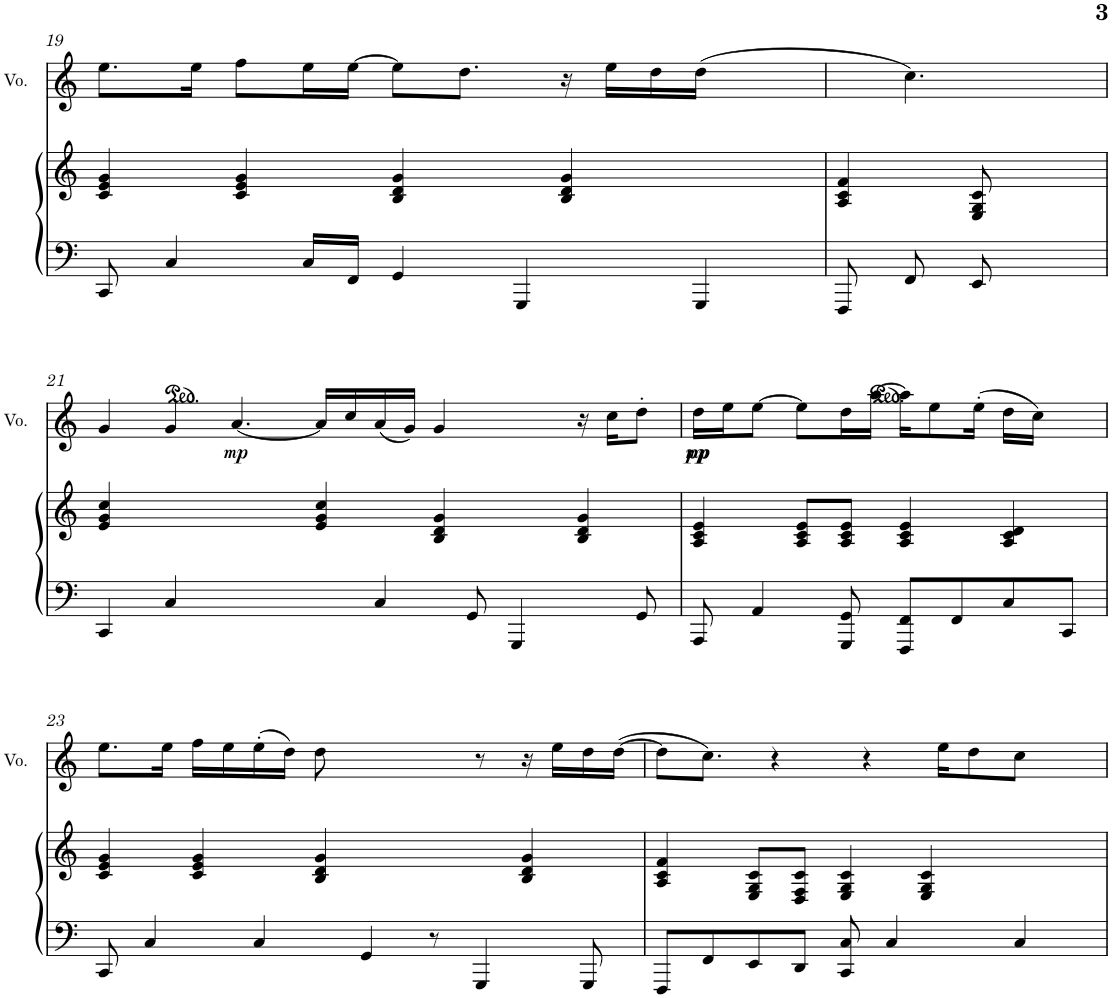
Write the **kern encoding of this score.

**kern	**kern	**kern	**dynam
*part2	*part2	*part1	*part1
*staff3	*staff2	*staff1	*staff1
*I"Piano	*	*I"Voice	*
*I'Pno	*	*I'Vo.	*
!!LO:PB:g=z
*clefF4	*clefG2	*clefG2	*
*k[]	*k[]	*k[]	*
*M4/4	*M4/4	*M4/4	*
=19	=19	=19	=19
8CC/	4c/ 4e/ 4g/	8.ee\L	.
4C/	.	.	.
.	.	16ee\Jk	.
.	4c/ 4e/ 4g/	8ff\L	.
16C/LL	.	16ee\L	.
16FF/JJ	.	[>16ee\JJ	.
4GG/	4B/ 4d/ 4g/	8ee\L]	.
.	.	8.dd\J	.
4GGG/	16ryy	.	.
.	[8.B/ [8.d/ [8.g/	16r	.
.	.	16ee\LL	.
.	.	16dd\	.
4GGG/	16ryy	(>16dd\JJ	.
.	8.ryy	8.ryy	.
=20	=20	=20	=20
8FFF/	4A/ 4c/ 4f/	8ryy	.
8FF/	.	4.cc\)	.
8EE/	16B/] 16d/] 16g/]	.	.
.	8E/ 8G/ 8c/	.	.
8ryy	.	.	.
.	8ryy	.	.
16ryy	.	16ryy	.
!!LO:LB:g=z
=21	=21	=21	=21
4CC/	4e/ 4g/ 4cc/	4g/	.
4C/	2ryy	4g/	.
!	!	!	!LO:DY:b
2ryy	.	[<4.a/	mp
.	8ryy	.	.
.	[8e/ [8g/ [8cc/	16a/LL]	.
.	.	16cc/	.
4C/	8ryy	(<16a/	.
.	.	16g/JJ)	.
.	4B/ 4d/ 4g/	4g/	.
8GG/	.	.	.
4GGG/	4ryy	4ryy	.
8ryy	4B/ 4d/ 4g/	16r	.
.	.	16cc\KL	.
8GG/	.	8dd'\J	.
=22	=22	=22	=22
!	!	!	!LO:DY:b
!	!	!	!LO:DY:n=1:b
8AAA/	4A/ 4c/ 4e/	16dd\LL	mp pp
.	.	16ee\J	.
4AA/	.	[>8ee\J	.
.	8e/] 8g/] 8cc/]	8ee\L]	.
8GGG/ 8GG/	8A/ 8c/ 8e/L	16dd\L	.
.	.	[>16aa\JJ	.
8FFF/ 8FF/L	8A/ 8c/ 8e/J	16aa\KL]	.
.	.	8ee\	.
8FF/	4A/ 4c/ 4e/	.	.
.	.	(>16ee'\Jk	.
8C/	.	16dd\LL	.
.	.	16cc\JJ)	.
8CC/J	4A/ 4c/ 4d/	8ryy	.
8ryy	.	8ryy	.
!!LO:LB:g=z
=23	=23	=23	=23
8CC/	4c/ 4e/ 4g/	8.ee\L	.
4C/	.	.	.
.	.	16ee\Jk	.
.	4c/ 4e/ 4g/	16ff\LL	.
.	.	16ee\	.
4C/	.	(>16ee'\	.
.	.	16dd\JJ)	.
.	4B/ 4d/ 4g/	8dd\	.
4GG/	.	4.ryy	.
.	4ryy	.	.
8r	.	.	.
4GGG/	8ryy	8r	.
.	4B/ 4d/ 4g/	16r	.
.	.	16ee\LL	.
8GGG/	.	16dd\	.
.	.	(>[>16dd\JJ	.
=24	=24	=24	=24
8FFF/L	4A/ 4c/ 4f/	8dd\L]	.
8FF/	.	8.cc\J)	.
8EE/	8ryy	.	.
.	.	4r	.
8DD/J	8E/ 8G/ 8c/L	.	.
8CC/ 8C/	8D/ 8F/ 8c/J	.	.
.	.	4r	.
4C/	4E/ 4G/ 4c/	.	.
.	.	16ee\KL	.
8ryy	4E/ 4G/ 4c/	8dd\	.
4C/	.	8cc\J	.
.	4ryy	8ryy	.
8ryy	.	8ryy	.
=	=	=	=
*-	*-	*-	*-
